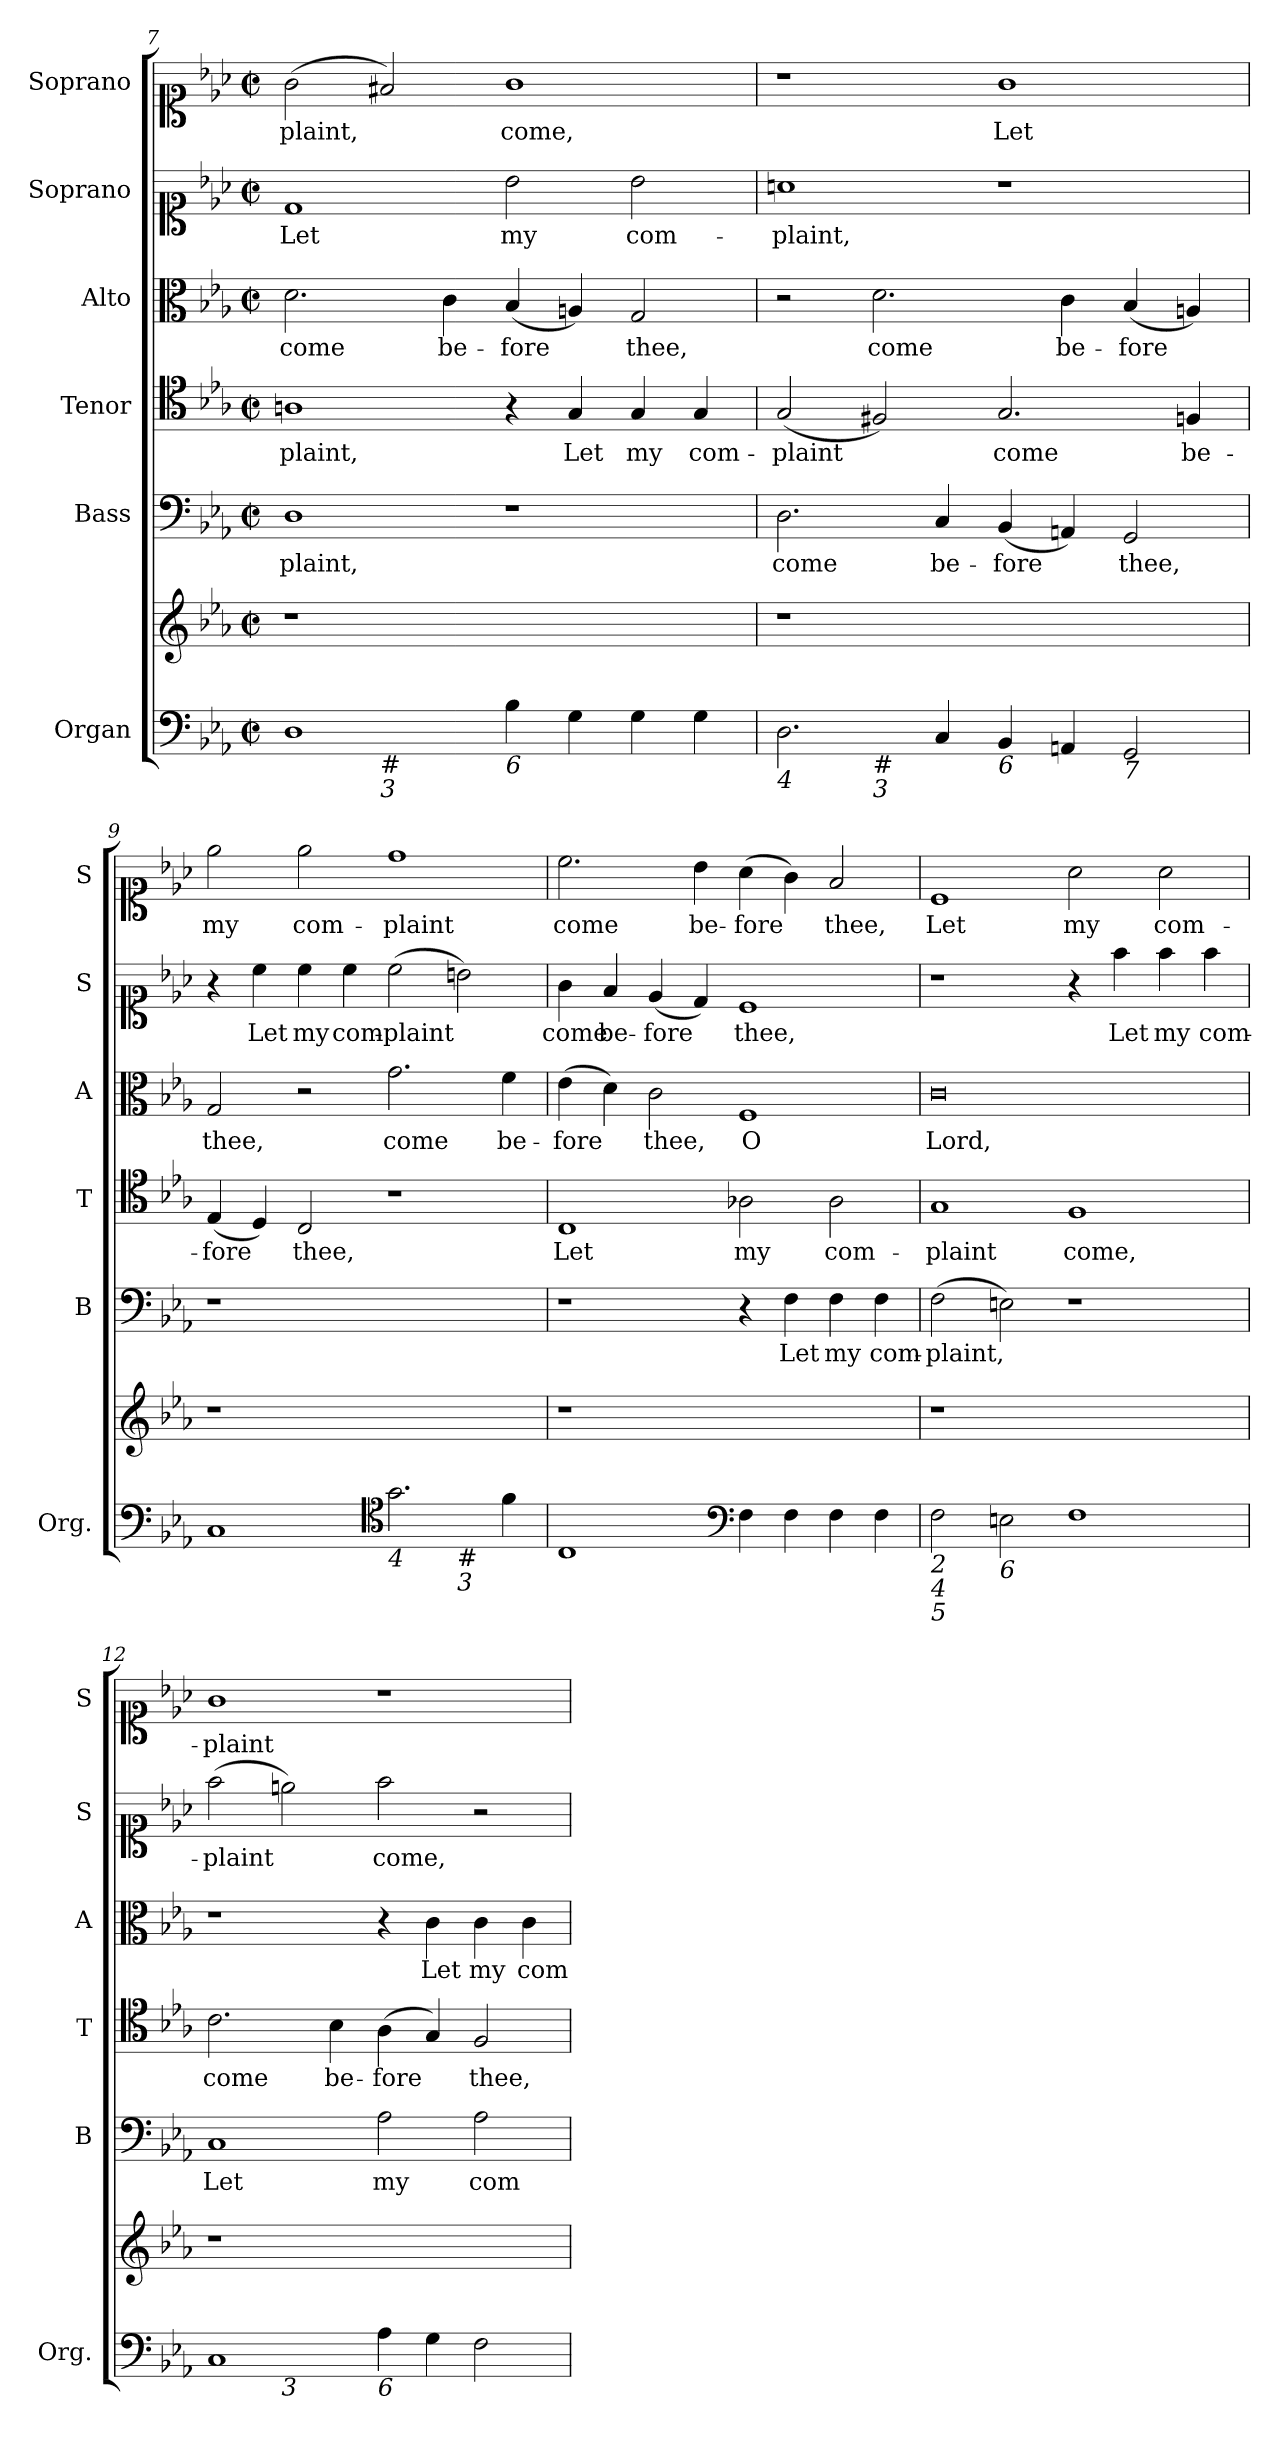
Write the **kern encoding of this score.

**kern	**kern	**kern	**text	**kern	**text	**kern	**text	**kern	**text	**kern	**text
*part6	*part6	*part5	*part5	*part4	*part4	*part3	*part3	*part2	*part2	*part1	*part1
*staff7	*staff6	*staff5	*staff5	*staff4	*staff4	*staff3	*staff3	*staff2	*staff2	*staff1	*staff1
*I"Organ	*	*I"Bass	*	*I"Tenor	*	*I"Alto	*	*I"Soprano	*	*I"Soprano	*
*I'Org.	*	*I'B	*	*I'T	*	*I'A	*	*I'S	*	*I'S	*
*clefF4	*clefG2	*clefF4	*	*clefC4	*	*clefC3	*	*clefC1	*	*clefC1	*
*k[b-e-a-]	*k[b-e-a-]	*k[b-e-a-]	*	*k[b-e-a-]	*	*k[b-e-a-]	*	*k[b-e-a-]	*	*k[b-e-a-]	*
*c:	*c:	*c:	*	*c:	*	*c:	*	*c:	*	*c:	*
*M2/2	*M2/2	*M2/2	*	*M2/2	*	*M2/2	*	*M2/2	*	*M2/2	*
*met(c|)	*met(c|)	*met(c|)	*	*met(c|)	*	*met(c|)	*	*met(c|)	*	*met(c|)	*
=7	=7	=7	=7	=7	=7	=7	=7	=7	=7	=7	=7
!LO:TX:b:i:t=4	!	!	!	!	!	!	!	!	!	!	!
!	!	!	!LO:LY:b	!	!LO:LY:b	!	!LO:LY:b	!	!LO:LY:b	!	!LO:LY:b
*^	*	*	*	*	*	*	*	*	*	*	*
1D	2ryy	1r	1D	-plaint,	1An	-plaint,	2.d\	come	1d	Let	(>2g\	-plaint,
!	!LO:TX:b:t=#	!	!	!	!	!	!	!	!	!	!	!
!	!LO:TX:b:i:t=3	!	!	!	!	!	!	!	!	!	!	!
.	1.ryy	.	.	.	.	.	.	.	.	.	2f#X/)	.
!	!	!	!	!	!	!	!	!LO:LY:b	!	!	!	!
.	.	.	.	.	.	.	4c\	be-	.	.	.	.
!LO:TX:b:i:t=6	!	!	!	!	!	!	!	!	!	!	!	!
!	!	!	!	!	!	!	!	!LO:LY:b	!	!LO:LY:b	!	!LO:LY:b
4B-\	.	1ryy	1r	.	4r	.	(<4B-/	-fore	2b-\	my	1g	come,
!	!	!	!	!	!	!LO:LY:b	!	!	!	!	!	!
4G\	.	.	.	.	4G/	Let	4An/)	.	.	.	.	.
!	!	!	!	!	!	!LO:LY:b	!	!LO:LY:b	!	!LO:LY:b	!	!
4G\	.	.	.	.	4G/	my	2G/	thee,	2b-\	com-	.	.
!	!	!	!	!	!	!LO:LY:b	!	!	!	!	!	!
4G\	.	.	.	.	4G/	com-	.	.	.	.	.	.
=8	=8	=8	=8	=8	=8	=8	=8	=8	=8	=8	=8	=8
!LO:TX:b:i:t=4	!	!	!	!	!	!	!	!	!	!	!	!
!	!	!	!	!LO:LY:b	!	!LO:LY:b	!	!	!	!LO:LY:b	!	!
2.D\	2ryy	1r	2.D\	come	(<2G/	-plaint	2r	.	1an	-plaint,	1r	.
!	!LO:TX:b:t=#	!	!	!	!	!	!	!	!	!	!	!
!	!LO:TX:b:i:t=3	!	!	!	!	!	!	!	!	!	!	!
!	!	!	!	!	!	!	!	!LO:LY:b	!	!	!	!
.	1.ryy	.	.	.	2F#X/)	.	2.d\	come	.	.	.	.
!	!	!	!	!LO:LY:b	!	!	!	!	!	!	!	!
4C/	.	.	4C/	be-	.	.	.	.	.	.	.	.
!LO:TX:b:i:t=6	!	!	!	!	!	!	!	!	!	!	!	!
!	!	!	!	!LO:LY:b	!	!LO:LY:b	!	!	!	!	!	!LO:LY:b
4BB-/	.	1ryy	(<4BB-/	-fore	2.G/	come	.	.	1r	.	1g	Let
!	!	!	!	!	!	!	!	!LO:LY:b	!	!	!	!
4AAn/	.	.	4AAn/)	.	.	.	4c\	be-	.	.	.	.
!LO:TX:b:i:t=7	!	!	!	!	!	!	!	!	!	!	!	!
!	!	!	!	!LO:LY:b	!	!	!	!LO:LY:b	!	!	!	!
2GG/	.	.	2GG/	thee,	.	.	(<4B-/	-fore	.	.	.	.
!	!	!	!	!	!	!LO:LY:b	!	!	!	!	!	!
.	.	.	.	.	4Fn/	be-	4An/)	.	.	.	.	.
=9	=9	=9	=9	=9	=9	=9	=9	=9	=9	=9	=9	=9
!	!	!	!	!	!	!LO:LY:b	!	!LO:LY:b	!	!	!	!LO:LY:b
1C	1.ryy	1r	1r	.	(<4E-/	-fore	2G/	thee,	4r	.	2ee-\	my
!	!	!	!	!	!	!	!	!	!	!LO:LY:b	!	!
.	.	.	.	.	4D/)	.	.	.	4cc\	Let	.	.
!	!	!	!	!	!	!LO:LY:b	!	!	!	!LO:LY:b	!	!LO:LY:b
.	.	.	.	.	2C/	thee,	2r	.	4cc\	my	2ee-\	com-
!	!	!	!	!	!	!	!	!	!	!LO:LY:b	!	!
.	.	.	.	.	.	.	.	.	4cc\	com-	.	.
*clefC4	*	*	*	*	*	*	*	*	*	*	*	*
!LO:TX:b:i:t=4	!	!	!	!	!	!	!	!	!	!	!	!
!	!	!	!	!	!	!	!	!LO:LY:b	!	!LO:LY:b	!	!LO:LY:b
2.g\	.	1ryy	1ryy	.	1r	.	2.g\	come	(>2cc\	-plaint	1dd	-plaint
!	!LO:TX:b:t=#	!	!	!	!	!	!	!	!	!	!	!
!	!LO:TX:b:i:t=3	!	!	!	!	!	!	!	!	!	!	!
.	2ryy	.	.	.	.	.	.	.	2bn\)	.	.	.
!	!	!	!	!	!	!	!	!LO:LY:b	!	!	!	!
4f\	.	.	.	.	.	.	4f\	be-	.	.	.	.
=10	=10	=10	=10	=10	=10	=10	=10	=10	=10	=10	=10	=10
!	!	!	!	!	!	!LO:LY:b	!	!LO:LY:b	!	!LO:LY:b	!	!LO:LY:b
*v	*v	*	*	*	*	*	*	*	*	*	*	*
1C	1r	1r	.	1C	Let	(>4e-\	-fore	4g\	come	2.cc\	come
!	!	!	!	!	!	!	!	!	!LO:LY:b	!	!
.	.	.	.	.	.	4d\)	.	4f/	be-	.	.
!	!	!	!	!	!	!	!LO:LY:b	!	!LO:LY:b	!	!
.	.	.	.	.	.	2c\	thee,	(<4e-/	-fore	.	.
!	!	!	!	!	!	!	!	!	!	!	!LO:LY:b
.	.	.	.	.	.	.	.	4d/)	.	4b-\	be-
*clefF4	*	*	*	*	*	*	*	*	*	*	*
!	!	!	!	!	!LO:LY:b	!	!LO:LY:b	!	!LO:LY:b	!	!LO:LY:b
4F\	1ryy	4r	.	2A-X\	my	1F	O	1c	thee,	(>4a-\	-fore
!	!	!	!LO:LY:b	!	!	!	!	!	!	!	!
4F\	.	4F\	Let	.	.	.	.	.	.	4g\)	.
!	!	!	!LO:LY:b	!	!LO:LY:b	!	!	!	!	!	!LO:LY:b
4F\	.	4F\	my	2A-\	com-	.	.	.	.	2f/	thee,
!	!	!	!LO:LY:b	!	!	!	!	!	!	!	!
4F\	.	4F\	com-	.	.	.	.	.	.	.	.
!!LO:LB:g=z
=11	=11	=11	=11	=11	=11	=11	=11	=11	=11	=11	=11
!LO:TX:b:i:t=2	!	!	!	!	!	!	!	!	!	!	!
!LO:TX:b:i:t=4	!	!	!	!	!	!	!	!	!	!	!
!LO:TX:b:i:t=5	!	!	!	!	!	!	!	!	!	!	!
!	!	!	!LO:LY:b	!	!LO:LY:b	!	!LO:LY:b	!	!	!	!LO:LY:b
2F\	1r	(>2F\	-plaint,	1G	-plaint	0c	Lord,	1r	.	1c	Let
!LO:TX:b:i:t=6	!	!	!	!	!	!	!	!	!	!	!
2En\	.	2En\)	.	.	.	.	.	.	.	.	.
!	!	!	!	!	!LO:LY:b	!	!	!	!	!	!LO:LY:b
1F	1ryy	1r	.	1F	come,	.	.	4r	.	2a-\	my
!	!	!	!	!	!	!	!	!	!LO:LY:b	!	!
.	.	.	.	.	.	.	.	4ff\	Let	.	.
!	!	!	!	!	!	!	!	!	!LO:LY:b	!	!LO:LY:b
.	.	.	.	.	.	.	.	4ff\	my	2a-\	com-
!	!	!	!	!	!	!	!	!	!LO:LY:b	!	!
.	.	.	.	.	.	.	.	4ff\	com-	.	.
=12	=12	=12	=12	=12	=12	=12	=12	=12	=12	=12	=12
!LO:TX:b:i:t=4	!	!	!	!	!	!	!	!	!	!	!
!	!	!	!LO:LY:b	!	!LO:LY:b	!	!	!	!LO:LY:b	!	!LO:LY:b
*^	*	*	*	*	*	*	*	*	*	*	*
1C	2ryy	1r	1C	Let	2.c\	come	1r	.	(>2ff\	-plaint	1g	-plaint
!	!LO:TX:b:i:t=3	!	!	!	!	!	!	!	!	!	!	!
.	1.ryy	.	.	.	.	.	.	.	2een\)	.	.	.
!	!	!	!	!	!	!LO:LY:b	!	!	!	!	!	!
.	.	.	.	.	4B-\	be-	.	.	.	.	.	.
!LO:TX:b:i:t=6	!	!	!	!	!	!	!	!	!	!	!	!
!	!	!	!	!LO:LY:b	!	!LO:LY:b	!	!	!	!LO:LY:b	!	!
4A-\	.	1ryy	2A-\	my	(>4A-\	-fore	4r	.	2ff\	come,	1r	.
!	!	!	!	!	!	!	!	!LO:LY:b	!	!	!	!
4G\	.	.	.	.	4G/)	.	4c\	Let	.	.	.	.
!	!	!	!	!LO:LY:b	!	!LO:LY:b	!	!LO:LY:b	!	!	!	!
2F\	.	.	2A-\	com-	2F/	thee,	4c\	my	2r	.	.	.
!	!	!	!	!	!	!	!	!LO:LY:b	!	!	!	!
.	.	.	.	.	.	.	4c\	com-	.	.	.	.
*v	*v	*	*	*	*	*	*	*	*	*	*	*
=	=	=	=	=	=	=	=	=	=	=	=
*-	*-	*-	*-	*-	*-	*-	*-	*-	*-	*-	*-
